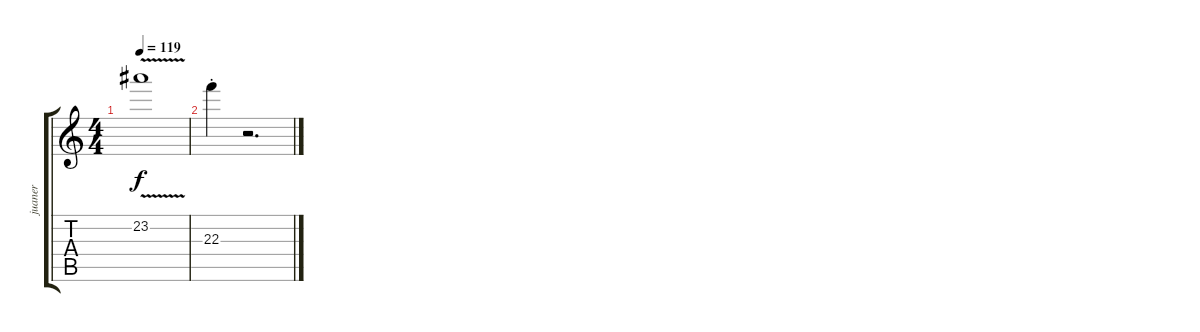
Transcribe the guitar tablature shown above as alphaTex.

\track ("juaner" "juaner") {instrument distortionguitar}
\staff {score tabs}
\tuning (E4 B3 G3 D3 A2 E2) {hide}
\ts (4 4)
\tempo 119
\clef g2
\ks c
23.2{v}.1{dy f} |
22.3{st}.4 r.2{d}
